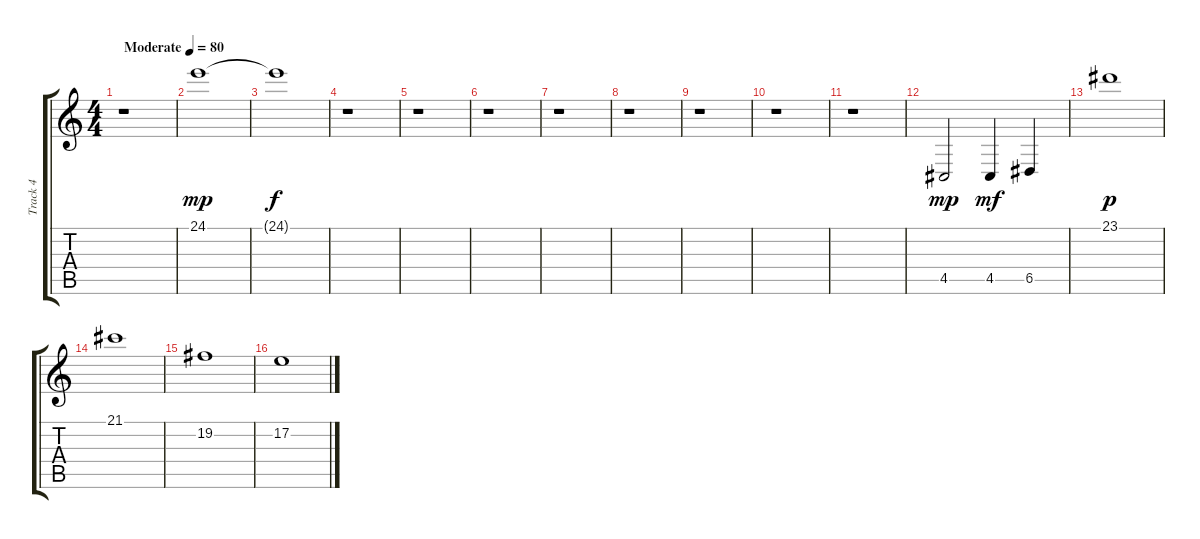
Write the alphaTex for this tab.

\track ("Track 4" "Track 4") {instrument stringensemble1}
\staff {score tabs}
\tuning (E4 B3 G3 D3 A2 E2) {hide}
\ts (4 4)
\tempo (80 "Moderate")
\clef g2
\ks c
r.1{dy mp instrument stringensemble1} |
24.1.1 |
24.1{t}.1{dy f} |
r.1 |
r.1 |
r.1 |
r.1 |
r.1 |
r.1 |
r.1 |
r.1 |
4.5.2{dy mp} 4.5.4{dy mf} 6.5.4 |
23.1.1{dy p} |
21.1.1 |
19.2.1 |
17.2.1
